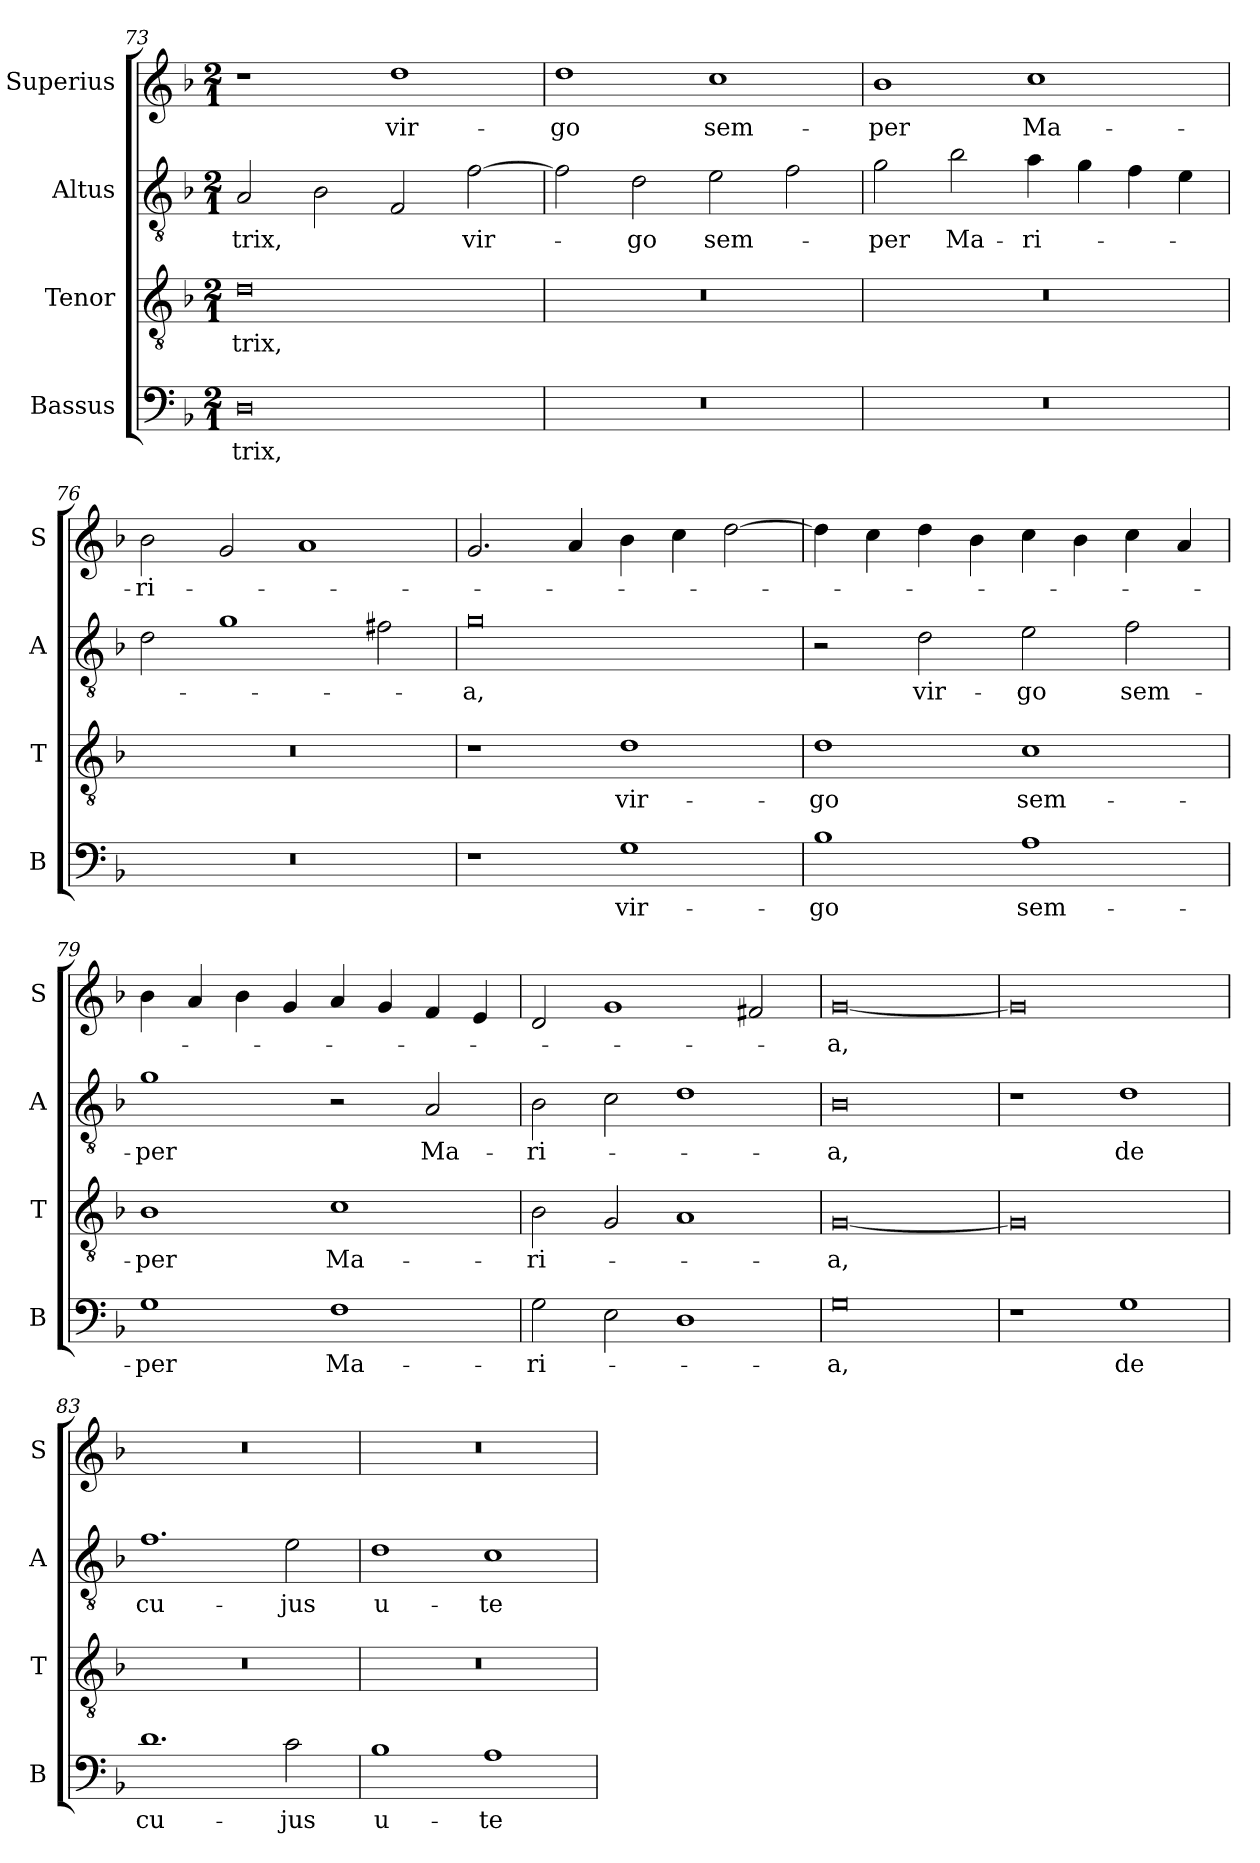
**kern	**text	**kern	**text	**kern	**text	**kern	**text
*part4	*part4	*part3	*part3	*part2	*part2	*part1	*part1
*staff4	*staff4	*staff3	*staff3	*staff2	*staff2	*staff1	*staff1
*I"Bassus	*	*I"Tenor	*	*I"Altus	*	*I"Superius	*
*I'B	*	*I'T	*	*I'A	*	*I'S	*
*clefF4	*	*clefGv2	*	*clefGv2	*	*clefG2	*
*k[b-]	*	*k[b-]	*	*k[b-]	*	*k[b-]	*
*M2/1	*	*M2/1	*	*M2/1	*	*M2/1	*
=73	=73	=73	=73	=73	=73	=73	=73
0D	-trix,	0d	-trix,	2A/	-trix,	1r	.
.	.	.	.	2B-\	.	.	.
.	.	.	.	2F/	.	1dd	vir-
.	.	.	.	[2f\	vir-	.	.
=74	=74	=74	=74	=74	=74	=74	=74
0r	.	0r	.	2f\]	.	1dd	-go
.	.	.	.	2d\	-go	.	.
.	.	.	.	2e\	sem-	1cc	sem-
.	.	.	.	2f\	.	.	.
=75	=75	=75	=75	=75	=75	=75	=75
0r	.	0r	.	2g\	-per	1b-	-per
.	.	.	.	2b-\	Ma-	.	.
.	.	.	.	4a\	-ri-	1cc	Ma-
.	.	.	.	4g\	.	.	.
.	.	.	.	4f\	.	.	.
.	.	.	.	4e\	.	.	.
=76	=76	=76	=76	=76	=76	=76	=76
0r	.	0r	.	2d\	.	2b-\	-ri-
.	.	.	.	1g	.	2g/	.
.	.	.	.	.	.	1a	.
.	.	.	.	2f#X\	.	.	.
=77	=77	=77	=77	=77	=77	=77	=77
1r	.	1r	.	0g	-a,	2.g/	.
.	.	.	.	.	.	4a/	.
1G	vir-	1d	vir-	.	.	4b-\	.
.	.	.	.	.	.	4cc\	.
.	.	.	.	.	.	[2dd\	.
=78	=78	=78	=78	=78	=78	=78	=78
1B-	-go	1d	-go	2r	.	4dd\]	.
.	.	.	.	.	.	4cc\	.
.	.	.	.	2d\	vir-	4dd\	.
.	.	.	.	.	.	4b-\	.
1A	sem-	1c	sem-	2e\	-go	4cc\	.
.	.	.	.	.	.	4b-\	.
.	.	.	.	2f\	sem-	4cc\	.
.	.	.	.	.	.	4a/	.
=79	=79	=79	=79	=79	=79	=79	=79
1G	-per	1B-	-per	1g	-per	4b-\	.
.	.	.	.	.	.	4a/	.
.	.	.	.	.	.	4b-\	.
.	.	.	.	.	.	4g/	.
1F	Ma-	1c	Ma-	2r	.	4a/	.
.	.	.	.	.	.	4g/	.
.	.	.	.	2A/	Ma-	4f/	.
.	.	.	.	.	.	4e/	.
=80	=80	=80	=80	=80	=80	=80	=80
2G\	-ri-	2B-\	-ri-	2B-\	-ri-	2d/	.
2E\	.	2G/	.	2c\	.	1g	.
1D	.	1A	.	1d	.	.	.
.	.	.	.	.	.	2f#X/	.
=81	=81	=81	=81	=81	=81	=81	=81
0G	-a,	[0G	-a,	0B-	-a,	[0g	-a,
=82	=82	=82	=82	=82	=82	=82	=82
1r	.	0G]	.	1r	.	0g]	.
1G	de	.	.	1d	de	.	.
=83	=83	=83	=83	=83	=83	=83	=83
1.d	cu-	0r	.	1.f	cu-	0r	.
2c\	-jus	.	.	2e\	-jus	.	.
=84	=84	=84	=84	=84	=84	=84	=84
1B-	u-	0r	.	1d	u-	0r	.
1A	-te-	.	.	1c	-te-	.	.
=	=	=	=	=	=	=	=
*-	*-	*-	*-	*-	*-	*-	*-
